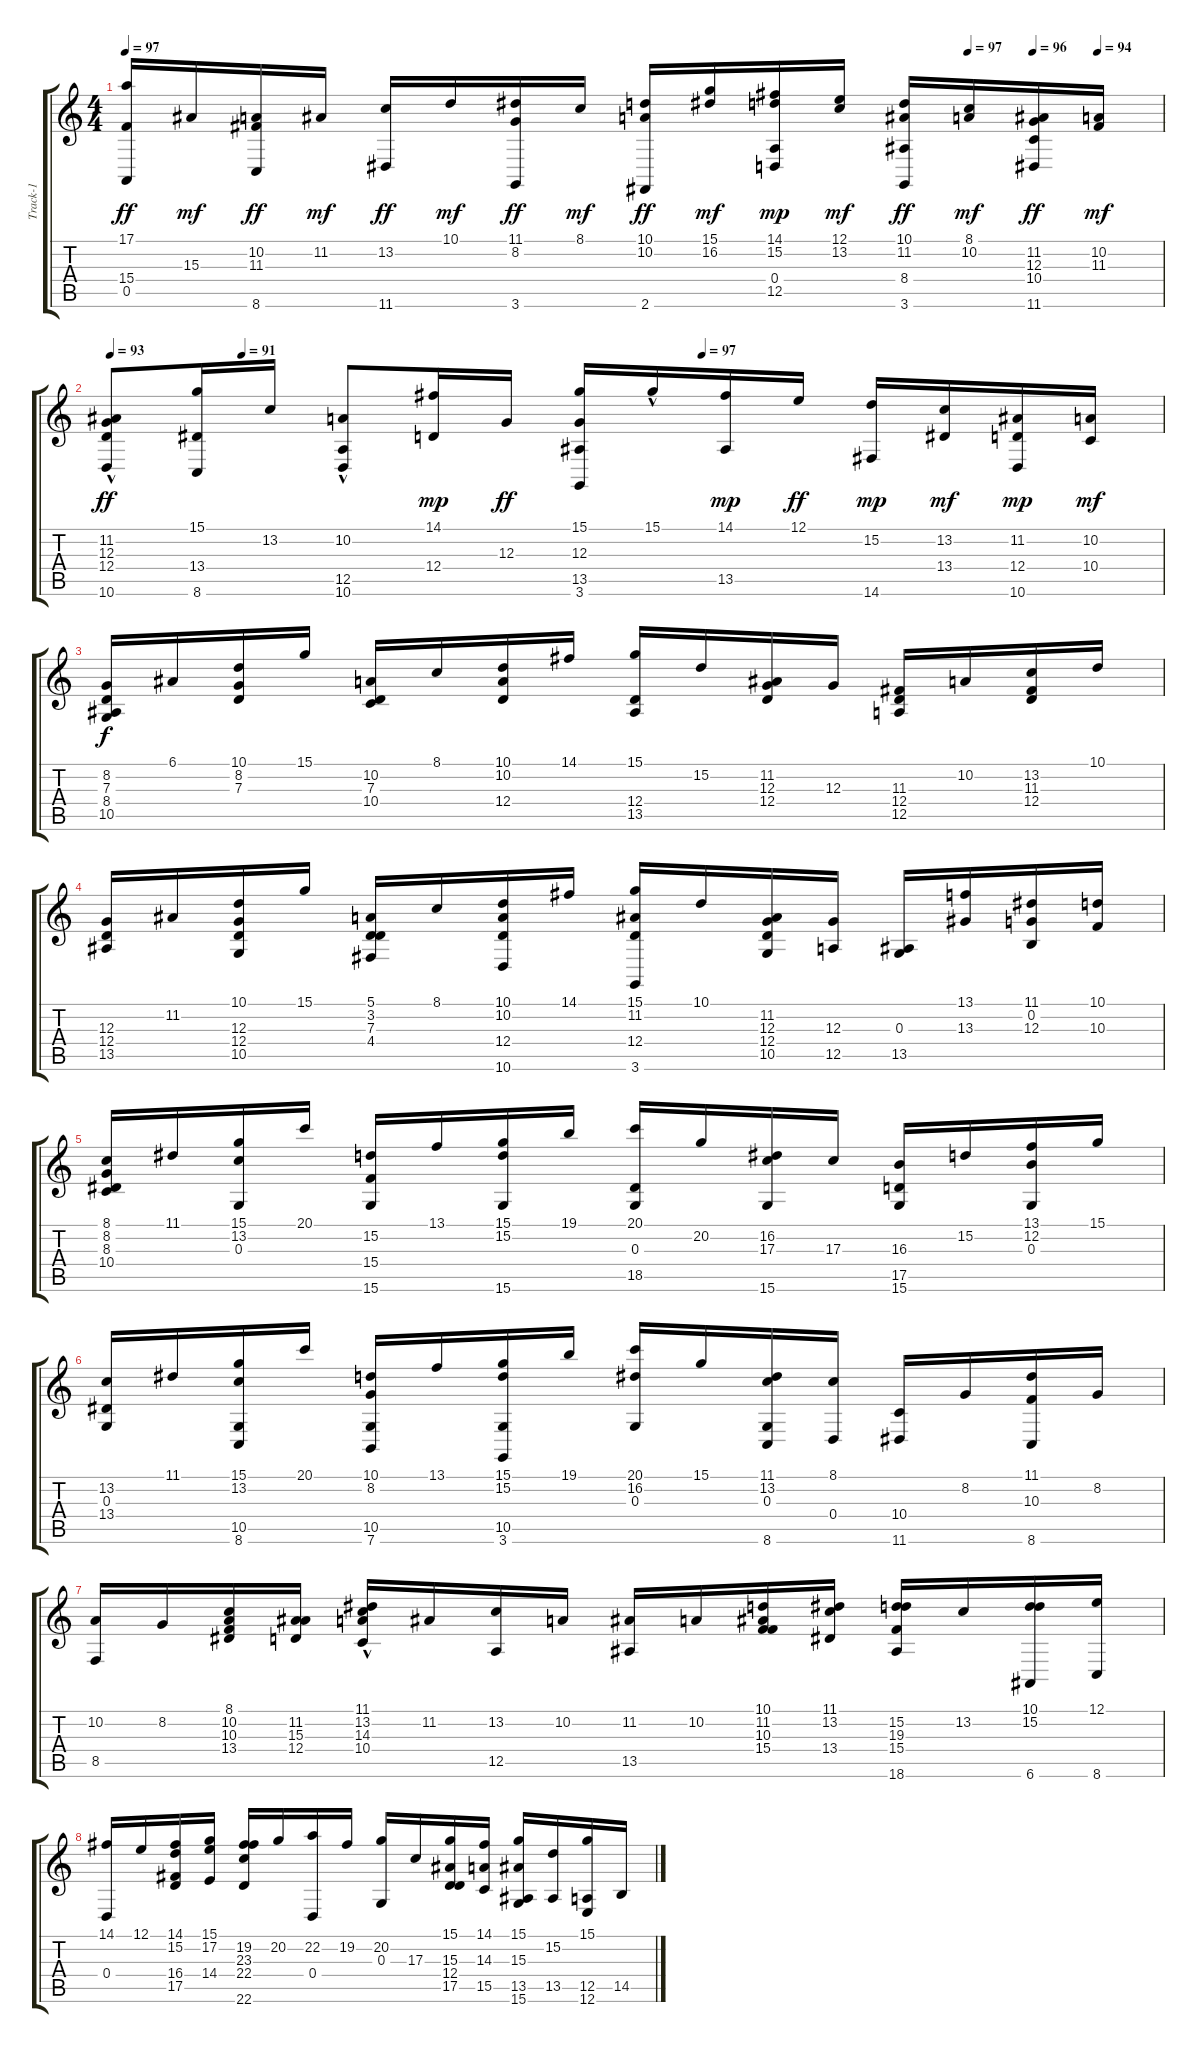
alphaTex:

\track ("Track-1" "Track-1") {instrument harpsichord}
\staff {score tabs}
\tuning (E4 B3 G3 D3 A2 E2) {hide}
\ts (4 4)
\tempo 97
\tempo (97 0.8125)
\tempo (96 0.875)
\tempo (94 0.9375)
\clef g2
\ks c
(17.1 15.4 0.5).16{dy ff} 15.3.16{dy mf} (10.2 11.3 8.6).16{dy ff} 11.2.16{dy mf} (13.2 11.6).16{dy ff} 10.1.16{dy mf} (11.1 8.2 3.6).16{dy ff} 8.1.16{dy mf} (10.1 10.2 2.6).16{dy ff} (15.1 16.2).16{dy mf} (14.1 15.2 0.4 12.5).16{dy mp} (12.1 13.2).16{dy mf} (10.1 11.2 8.4 3.6).16{dy ff} (8.1 10.2).16{dy mf} (11.2 12.3 10.4 11.6).16{dy ff} (10.2 11.3).16{dy mf} |
\tempo 93
\tempo (91 0.125)
\tempo (97 0.5625)
(11.2{hac} 12.3 12.4 10.6).8{dy ff} (15.1 13.4 8.6).16 13.2.16 (10.2{hac} 12.5 10.6).8 (14.1 12.4).16{dy mp} 12.3.16{dy ff} (15.1 12.3 13.5 3.6).16 15.1{hac}.16 (14.1 13.5).16{dy mp} 12.1.16{dy ff} (15.2 14.6).16{dy mp} (13.2 13.4).16{dy mf} (11.2 12.4 10.6).16{dy mp} (10.2 10.4).16{dy mf} |
(8.2 7.3 8.4 10.5).16{dy f} 6.1.16 (10.1 8.2 7.3).16 15.1.16 (10.2 7.3 10.4).16 8.1.16 (10.1 10.2 12.4).16 14.1.16 (15.1 12.4 13.5).16 15.2.16 (11.2 12.3 12.4).16 12.3.16 (11.3 12.4 12.5).16 10.2.16 (13.2 11.3 12.4).16 10.1.16 |
(12.3 12.4 13.5).16 11.2.16 (10.1 12.3 12.4 10.5).16 15.1.16 (5.1 3.2 7.3 4.4).16 8.1.16 (10.1 10.2 12.4 10.6).16 14.1.16 (15.1 11.2 12.4 3.6).16 10.1.16 (11.2 12.3 12.4 10.5).16 (12.3 12.5).16 (0.3 13.5).16 (13.1 13.3).16 (11.1 0.2 12.3).16 (10.1 10.3).16 |
(8.1 8.2 8.3 10.4).16 11.1.16 (15.1 13.2 0.3).16 20.1.16 (15.2 15.4 15.6).16 13.1.16 (15.1 15.2 15.6).16 19.1.16 (20.1 0.3 18.5).16 20.2.16 (16.2 17.3 15.6).16 17.3.16 (16.3 17.5 15.6).16 15.2.16 (13.1 12.2 0.3).16 15.1.16 |
(13.2 0.3 13.4).16 11.1.16 (15.1 13.2 10.5 8.6).16 20.1.16 (10.1 8.2 10.5 7.6).16 13.1.16 (15.1 15.2 10.5 3.6).16 19.1.16 (20.1 16.2 0.3).16 15.1.16 (11.1 13.2 0.3 8.6).16 (8.1 0.4).16 (10.4 11.6).16 8.2.16 (11.1 10.3 8.6).16 8.2.16 |
(10.2 8.5).16 8.2.16 (8.1 10.2 10.3 13.4).16 (11.2 15.3 12.4).16 (11.1{hac} 13.2 14.3 10.4).16 11.2.16 (13.2 12.5).16 10.2.16 (11.2 13.5).16 10.2.16 (10.1 11.2 10.3 15.4).16 (11.1 13.2 13.4).16 (15.2 19.3 15.4 18.6).16 13.2.16 (10.1 15.2 6.6).16 (12.1 8.6).16 |
(14.1 0.4).16 12.1.16 (14.1 15.2 16.4 17.5).16 (15.1 17.2 14.4).16 (19.2 23.3 22.4 22.6).16 20.2.16 (22.2 0.4).16 19.2.16 (20.2 0.3).16 17.3.16 (15.1 15.3 12.4 17.5).16 (14.1 14.3 15.5).16 (15.1 15.3 13.5 15.6).16 (15.2 13.5).16 (15.1 12.5 12.6).16 14.5.16
